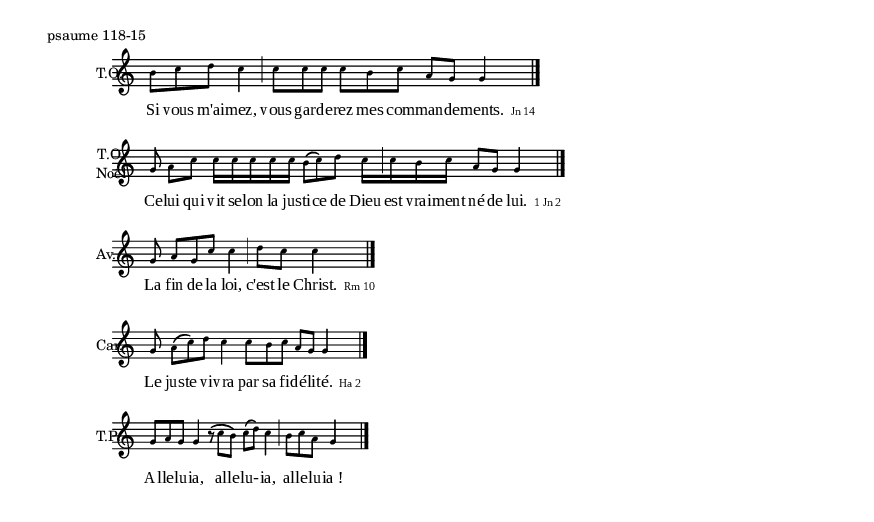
\version "2.12.0"
 \include "definitions.ly"
 \markup {psaume  118-15}


\relative a' { 
	\new Staff {
		\cadenzaOn
		\set Staff.instrumentName = \markup{ \center-column { T.O. } }
		
		b8[ c d] c4 \cesure \times 2/3 {c8[ c c]} \times 2/3 { c[ b  c] } a[ g] g4 

		
		
		\endBar
	}

	\addlyrics {
		Si vous m'ai -- mez, vous gar -- de -- rez mes com -- man -- de -- ments.
 		\markup { \citation #"Jn 14" } }
	
	
}

\relative a' { 
	\new Staff {
		\cadenzaOn
		\set Staff.instrumentName = \markup{ \center-column { T.O. Noël } }
		g8 a8[ c]
		\times 2/5 {c16[c c c c]}
		\times 2/3 { b8[\( c\) d] }
		c16[\cesure c b c]
		a8[ g] g4
		\endBar
	}

	\addlyrics {
		Ce -- lui qui vit se -- lon la jus -- ti -- ce de Dieu est vrai -- ment né de lui.
 		\markup { \citation #"1 Jn 2" } }
	
	
}
\relative a' { 
	\new Staff {
		\cadenzaOn
		\set Staff.instrumentName = \markup{ \center-column { Av. } }
		
		g8 \times 2/3 { a[ g c] } c4 \cesure d8[ c] c4 

		
		
		\endBar
	}

	\addlyrics {
		La fin de la loi, c'est le Christ.
 		\markup { \citation #"Rm 10" } }
	
	
}

\relative a' { 
	\new Staff {
		\cadenzaOn
		\set Staff.instrumentName = \markup{ \center-column { Car. } }
		g8
		\times 2/3 { a8[\( c\) d] } c4 
		\times 2/3 { c8[ b c] }
		a8[ g] g4
		\endBar
	}

	\addlyrics {
		Le jus -- te vi -- vra par sa fi -- dé -- li -- té.
 		\markup { \citation #"Ha 2" } }
	
	
}
\relative a' { 
	\new Staff {
		\cadenzaOn
		\set Staff.instrumentName = \markup{ \center-column { T.P. } }
		
		\times 2/3 { g8[ a g] } g4 
		\pespace
		\times 2/3 { r8\( c[ b\)] } c[\( d\)] c4
		\cesure \times 2/3 {b8[ c a]} g4

		
		
		\endBar
	}

	\addlyrics {
		Al -- le -- lu -- ia, al -- le -- lu -- - -- ia, al -- le -- lu -- "ia !"
 		\markup { \citation #" " } }
	
	
}

